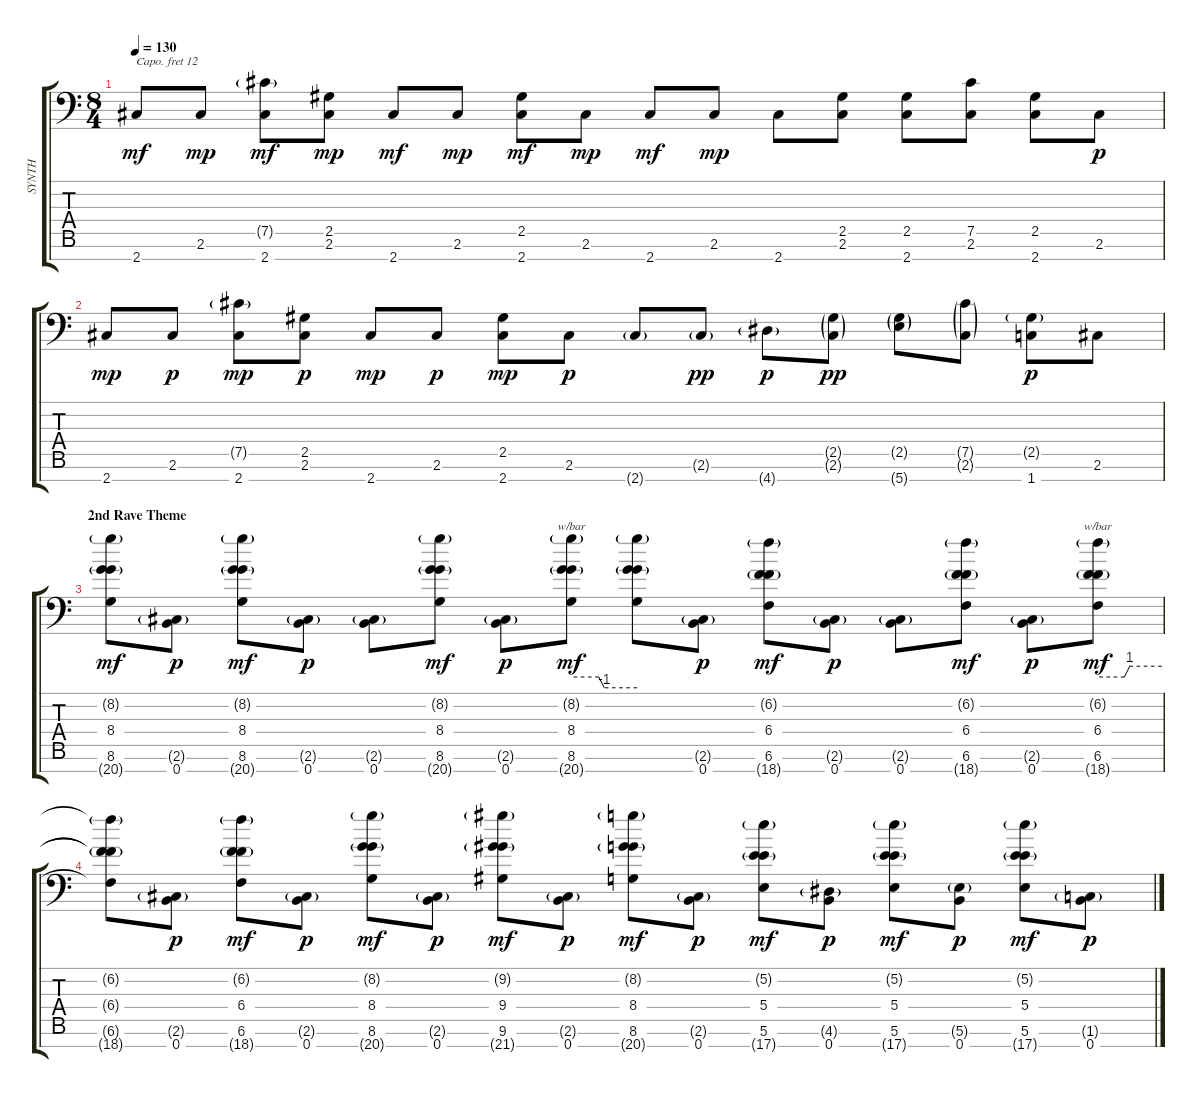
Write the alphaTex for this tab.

\track ("SYNTH" "SYNTH") {instrument synthbrass2}
\staff {score tabs}
\capo 12
\tuning (Eb4 B3 Gb3 B2 Gb2 B1 B-1) {hide}
\ts (8 4)
\tempo 130
\clef f4
\ks c
2.7.8{dy mf} 2.6.8{dy mp} (7.5{g} 2.7).8{dy mf} (2.5 2.6).8{dy mp} 2.7.8{dy mf} 2.6.8{dy mp} (2.5 2.7).8{dy mf} 2.6.8{dy mp} 2.7.8{dy mf} 2.6.8{dy mp} 2.7.8 (2.5 2.6).8 (2.5 2.7).8 (7.5 2.6).8 (2.5 2.7).8 2.6.8{dy p} |
2.7.8{dy mp} 2.6.8{dy p} (7.5{g} 2.7).8{dy mp} (2.5 2.6).8{dy p} 2.7.8{dy mp} 2.6.8{dy p} (2.5 2.7).8{dy mp} 2.6.8{dy p} 2.7{g}.8 2.6{g}.8{dy pp} 4.7{g}.8{dy p} (2.5{g} 2.6{g}).8{dy pp} (2.5{g} 5.7{g}).8 (7.5{g} 2.6{g}).8 (2.5{g} 1.7).8{dy p} 2.6.8 |
\section ("" "2nd Rave Theme")
(8.2{g} 8.4 8.6 20.7{g}).8{dy mf} (2.6{g} 0.7).8{dy p} (8.2{g} 8.4 8.6 20.7{g}).8{dy mf} (2.6{g} 0.7).8{dy p} (2.6{g} 0.7).8 (8.2{g} 8.4 8.6 20.7{g}).8{dy mf} (2.6{g} 0.7).8{dy p} (8.2{g} 8.4 8.6 20.7{g}).8{tbe (custom default 0 0 25 0 30 -4 60 -4) dy mf} (8.2{g t} 8.4{t} 8.6{t} 20.7{g t}).8 (2.6{g} 0.7).8{dy p} (6.2{g} 6.4 6.6 18.7{g}).8{dy mf} (2.6{g} 0.7).8{dy p} (2.6{g} 0.7).8 (6.2{g} 6.4 6.6 18.7{g}).8{dy mf} (2.6{g} 0.7).8{dy p} (6.2{g} 6.4 6.6 18.7{g}).8{tbe (custom default 0 0 25 0 30 4 60 4) dy mf} |
(6.2{g t} 6.4{t} 6.6{t} 18.7{g t}).8 (2.6{g} 0.7).8{dy p} (6.2{g} 6.4 6.6 18.7{g}).8{dy mf} (2.6{g} 0.7).8{dy p} (8.2{g} 8.4 8.6 20.7{g}).8{dy mf} (2.6{g} 0.7).8{dy p} (9.2{g} 9.4 9.6 21.7{g}).8{dy mf} (2.6{g} 0.7).8{dy p} (8.2{g} 8.4 8.6 20.7{g}).8{dy mf} (2.6{g} 0.7).8{dy p} (5.2{g} 5.4 5.6 17.7{g}).8{dy mf} (4.6{g} 0.7).8{dy p} (5.2{g} 5.4 5.6 17.7{g}).8{dy mf} (5.6{g} 0.7).8{dy p} (5.2{g} 5.4 5.6 17.7{g}).8{dy mf} (1.6{g} 0.7).8{dy p}
